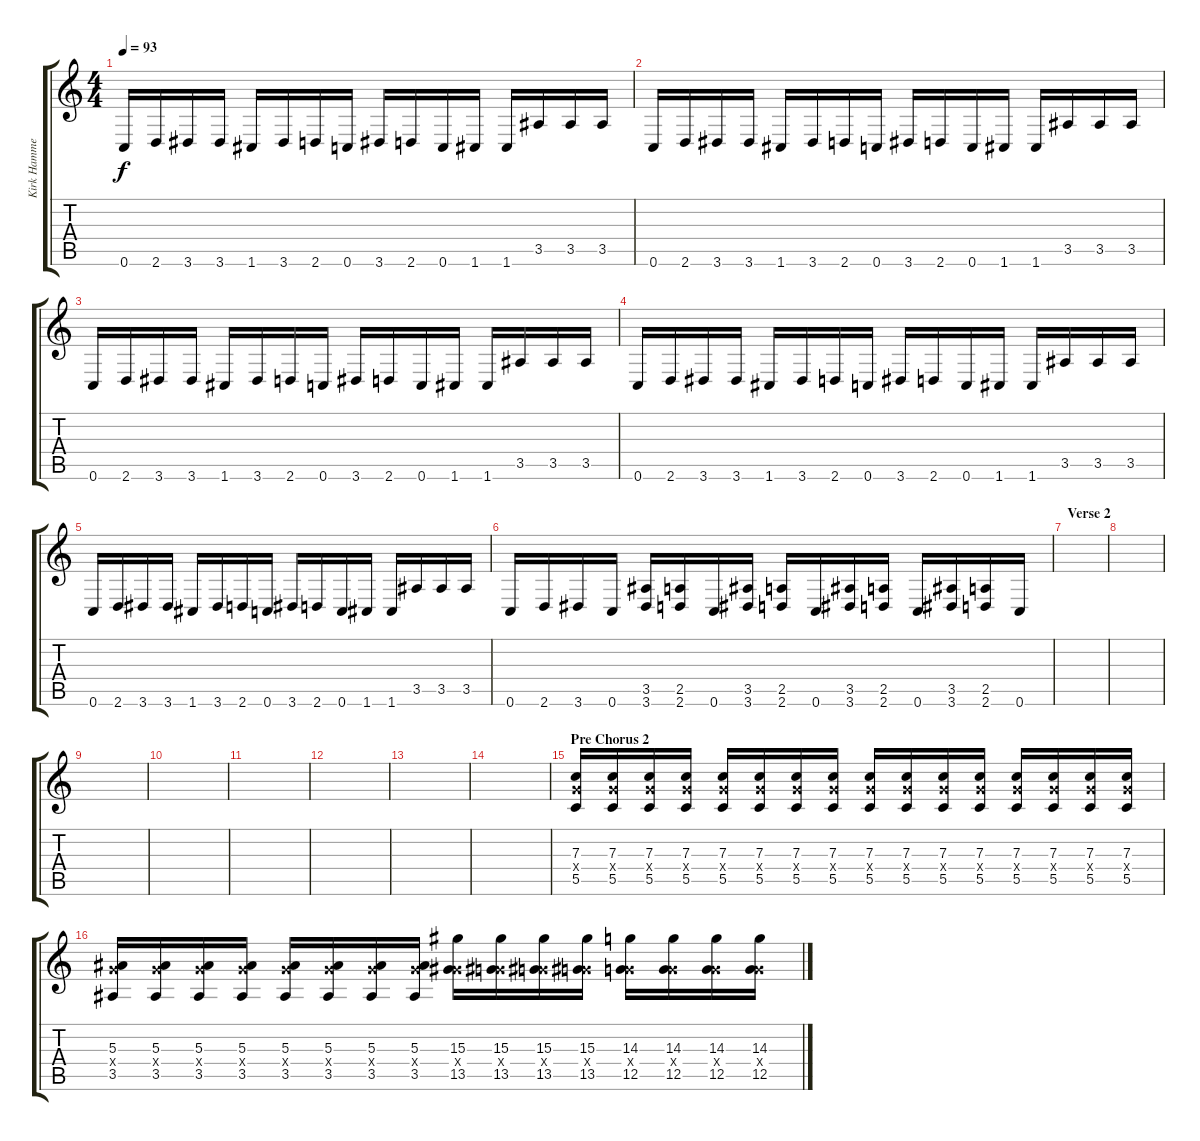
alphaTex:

\track ("Kirk Hammett" "Kirk Hamme") {instrument distortionguitar}
\staff {score tabs}
\tuning (D4 A3 F3 C3 G2 C2) {hide}
\ts (4 4)
\tempo 93
\clef g2
\ks c
0.6.16{dy f} 2.6.16 3.6.16 3.6.16 1.6.16 3.6.16 2.6.16 0.6.16 3.6.16 2.6.16 0.6.16 1.6.16 1.6.16 3.5.16 3.5.16 3.5.16 |
0.6.16 2.6.16 3.6.16 3.6.16 1.6.16 3.6.16 2.6.16 0.6.16 3.6.16 2.6.16 0.6.16 1.6.16 1.6.16 3.5.16 3.5.16 3.5.16 |
0.6.16 2.6.16 3.6.16 3.6.16 1.6.16 3.6.16 2.6.16 0.6.16 3.6.16 2.6.16 0.6.16 1.6.16 1.6.16 3.5.16 3.5.16 3.5.16 |
0.6.16 2.6.16 3.6.16 3.6.16 1.6.16 3.6.16 2.6.16 0.6.16 3.6.16 2.6.16 0.6.16 1.6.16 1.6.16 3.5.16 3.5.16 3.5.16 |
0.6.16 2.6.16 3.6.16 3.6.16 1.6.16 3.6.16 2.6.16 0.6.16 3.6.16 2.6.16 0.6.16 1.6.16 1.6.16 3.5.16 3.5.16 3.5.16 |
0.6.16 2.6.16 3.6.16 0.6.16 (3.5 3.6).16 (2.5 2.6).16 0.6.16 (3.5 3.6).16 (2.5 2.6).16 0.6.16 (3.5 3.6).16 (2.5 2.6).16 0.6.16 (3.5 3.6).16 (2.5 2.6).16 0.6.16 |
\section ("" "Verse 2")
|
|
|
|
|
|
|
|
\section ("" "Pre Chorus 2")
(7.3 7.4{x} 5.5).16 (7.3 7.4{x} 5.5).16 (7.3 7.4{x} 5.5).16 (7.3 7.4{x} 5.5).16 (7.3 7.4{x} 5.5).16 (7.3 7.4{x} 5.5).16 (7.3 7.4{x} 5.5).16 (7.3 7.4{x} 5.5).16 (7.3 7.4{x} 5.5).16 (7.3 7.4{x} 5.5).16 (7.3 7.4{x} 5.5).16 (7.3 7.4{x} 5.5).16 (7.3 7.4{x} 5.5).16 (7.3 7.4{x} 5.5).16 (7.3 7.4{x} 5.5).16 (7.3 7.4{x} 5.5).16 |
(5.3 7.4{x} 3.5).16 (5.3 7.4{x} 3.5).16 (5.3 7.4{x} 3.5).16 (5.3 7.4{x} 3.5).16 (5.3 7.4{x} 3.5).16 (5.3 7.4{x} 3.5).16 (5.3 7.4{x} 3.5).16 (5.3 7.4{x} 3.5).16 (15.3 7.4{x} 13.5).16 (15.3 7.4{x} 13.5).16 (15.3 7.4{x} 13.5).16 (15.3 7.4{x} 13.5).16 (14.3 7.4{x} 12.5).16 (14.3 7.4{x} 12.5).16 (14.3 7.4{x} 12.5).16 (14.3 7.4{x} 12.5).16
